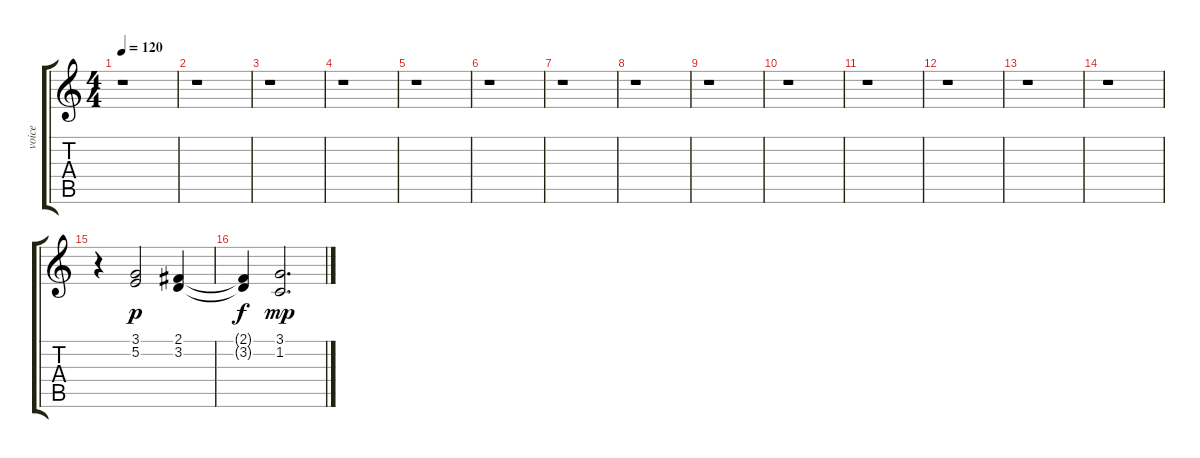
\track ("voice" "voice") {instrument choiraahs}
\staff {score tabs}
\tuning (E4 B3 G3 D3 A2 E2) {hide}
\ts (4 4)
\tempo 120
\clef g2
\ks c
r.1{dy p} |
r.1 |
r.1 |
r.1 |
r.1 |
r.1 |
r.1 |
r.1 |
r.1 |
r.1 |
r.1 |
r.1 |
r.1 |
r.1 |
r.4 (3.1 5.2).2 (2.1 3.2).4 |
(2.1{t} 3.2{t}).4{dy f} (3.1 1.2).2{d dy mp}
